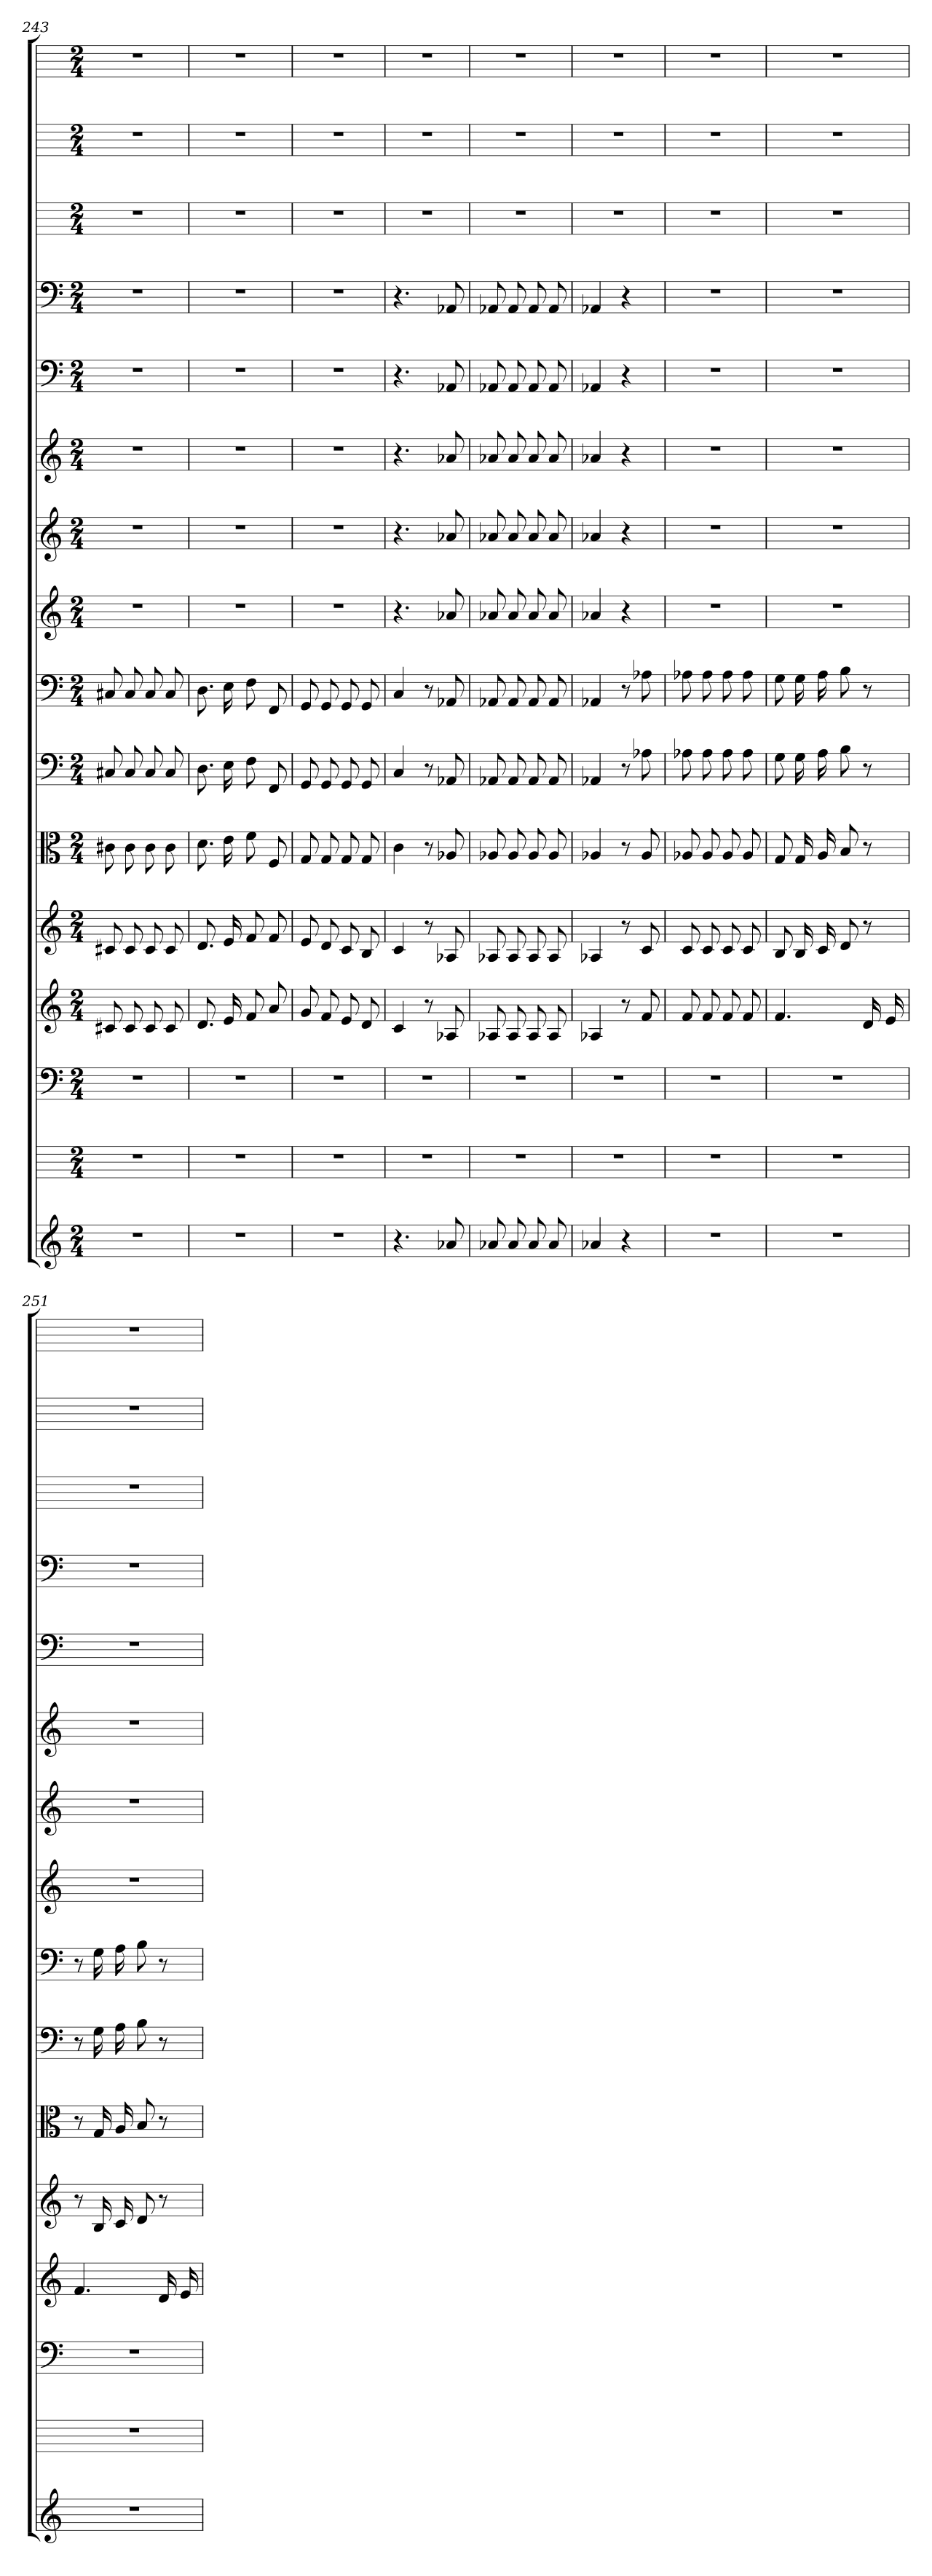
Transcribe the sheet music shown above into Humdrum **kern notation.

**kern	**kern	**kern	**kern	**kern	**kern	**kern	**kern	**kern	**kern	**kern	**kern	**kern	**kern	**kern	**kern
*part16	*part15	*part14	*part13	*part12	*part11	*part10	*part9	*part8	*part7	*part6	*part5	*part4	*part3	*part2	*part1
*staff16	*staff15	*staff14	*staff13	*staff12	*staff11	*staff10	*staff9	*staff8	*staff7	*staff6	*staff5	*staff4	*staff3	*staff2	*staff1
*	*	*clefF4	*	*	*clefC3	*clefF4	*clefF4	*	*	*	*clefF4	*clefF4	*	*	*
*k[]	*k[]	*k[]	*k[]	*k[]	*k[]	*k[]	*k[]	*k[]	*k[]	*k[]	*k[]	*k[]	*k[]	*k[]	*k[]
*C:	*C:	*C:	*C:	*C:	*C:	*C:	*C:	*C:	*C:	*C:	*C:	*C:	*C:	*C:	*C:
*M2/4	*M2/4	*M2/4	*M2/4	*M2/4	*M2/4	*M2/4	*M2/4	*M2/4	*M2/4	*M2/4	*M2/4	*M2/4	*M2/4	*M2/4	*M2/4
=243	=243	=243	=243	=243	=243	=243	=243	=243	=243	=243	=243	=243	=243	=243	=243
2r	2r	2r	8c#X	8c#X	8c#X	8C#X	8C#X	2r	2r	2r	2r	2r	2r	2r	2r
.	.	.	8c#	8c#	8c#	8C#	8C#	.	.	.	.	.	.	.	.
.	.	.	8c#	8c#	8c#	8C#	8C#	.	.	.	.	.	.	.	.
.	.	.	8c#	8c#	8c#	8C#	8C#	.	.	.	.	.	.	.	.
=244	=244	=244	=244	=244	=244	=244	=244	=244	=244	=244	=244	=244	=244	=244	=244
2r	2r	2r	8.d	8.d	8.d	8.D	8.D	2r	2r	2r	2r	2r	2r	2r	2r
.	.	.	16e	16e	16e	16E	16E	.	.	.	.	.	.	.	.
.	.	.	8f	8f	8f	8F	8F	.	.	.	.	.	.	.	.
.	.	.	8a	8f	8F	8FF	8FF	.	.	.	.	.	.	.	.
=245	=245	=245	=245	=245	=245	=245	=245	=245	=245	=245	=245	=245	=245	=245	=245
2r	2r	2r	8g	8e	8G	8GG	8GG	2r	2r	2r	2r	2r	2r	2r	2r
.	.	.	8f	8d	8G	8GG	8GG	.	.	.	.	.	.	.	.
.	.	.	8e	8c	8G	8GG	8GG	.	.	.	.	.	.	.	.
.	.	.	8d	8B	8G	8GG	8GG	.	.	.	.	.	.	.	.
=246	=246	=246	=246	=246	=246	=246	=246	=246	=246	=246	=246	=246	=246	=246	=246
4.r	2r	2r	4c	4c	4c	4C	4C	4.r	4.r	4.r	4.r	4.r	2r	2r	2r
.	.	.	8r	8r	8r	8r	8r	.	.	.	.	.	.	.	.
8a-X	.	.	8A-X	8A-X	8A-X	8AA-X	8AA-X	8a-X	8a-X	8a-X	8AA-X	8AA-X	.	.	.
=247	=247	=247	=247	=247	=247	=247	=247	=247	=247	=247	=247	=247	=247	=247	=247
8a-X	2r	2r	8A-X	8A-X	8A-X	8AA-X	8AA-X	8a-X	8a-X	8a-X	8AA-X	8AA-X	2r	2r	2r
8a-	.	.	8A-	8A-	8A-	8AA-	8AA-	8a-	8a-	8a-	8AA-	8AA-	.	.	.
8a-	.	.	8A-	8A-	8A-	8AA-	8AA-	8a-	8a-	8a-	8AA-	8AA-	.	.	.
8a-	.	.	8A-	8A-	8A-	8AA-	8AA-	8a-	8a-	8a-	8AA-	8AA-	.	.	.
=248	=248	=248	=248	=248	=248	=248	=248	=248	=248	=248	=248	=248	=248	=248	=248
4a-X	2r	2r	4A-X	4A-X	4A-X	4AA-X	4AA-X	4a-X	4a-X	4a-X	4AA-X	4AA-X	2r	2r	2r
4r	.	.	8r	8r	8r	8r	8r	4r	4r	4r	4r	4r	.	.	.
.	.	.	8f	8c	8A-	8A-X	8A-X	.	.	.	.	.	.	.	.
=249	=249	=249	=249	=249	=249	=249	=249	=249	=249	=249	=249	=249	=249	=249	=249
2r	2r	2r	8f	8c	8A-X	8A-X	8A-X	2r	2r	2r	2r	2r	2r	2r	2r
.	.	.	8f	8c	8A-	8A-	8A-	.	.	.	.	.	.	.	.
.	.	.	8f	8c	8A-	8A-	8A-	.	.	.	.	.	.	.	.
.	.	.	8f	8c	8A-	8A-	8A-	.	.	.	.	.	.	.	.
=250	=250	=250	=250	=250	=250	=250	=250	=250	=250	=250	=250	=250	=250	=250	=250
2r	2r	2r	4.f	8B	8G	8G	8G	2r	2r	2r	2r	2r	2r	2r	2r
.	.	.	.	16B	16G	16G	16G	.	.	.	.	.	.	.	.
.	.	.	.	16c	16A	16A	16A	.	.	.	.	.	.	.	.
.	.	.	.	8d	8B	8B	8B	.	.	.	.	.	.	.	.
.	.	.	16d	8r	8r	8r	8r	.	.	.	.	.	.	.	.
.	.	.	16e	.	.	.	.	.	.	.	.	.	.	.	.
=251	=251	=251	=251	=251	=251	=251	=251	=251	=251	=251	=251	=251	=251	=251	=251
2r	2r	2r	4.f	8r	8r	8r	8r	2r	2r	2r	2r	2r	2r	2r	2r
.	.	.	.	16B	16G	16G	16G	.	.	.	.	.	.	.	.
.	.	.	.	16c	16A	16A	16A	.	.	.	.	.	.	.	.
.	.	.	.	8d	8B	8B	8B	.	.	.	.	.	.	.	.
.	.	.	16d	8r	8r	8r	8r	.	.	.	.	.	.	.	.
.	.	.	16e	.	.	.	.	.	.	.	.	.	.	.	.
=	=	=	=	=	=	=	=	=	=	=	=	=	=	=	=
*-	*-	*-	*-	*-	*-	*-	*-	*-	*-	*-	*-	*-	*-	*-	*-
